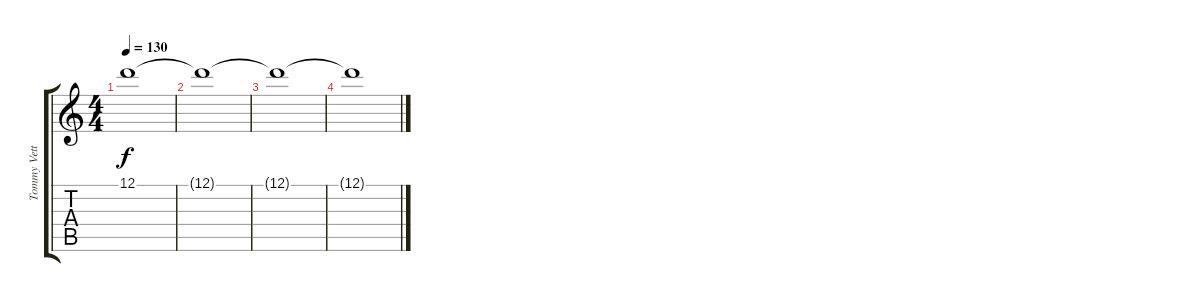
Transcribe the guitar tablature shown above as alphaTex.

\track ("Tommy Vetterli" "Tommy Vett") {instrument distortionguitar}
\staff {score tabs}
\tuning (D4 A3 F3 C3 G2 D2) {hide}
\ts (4 4)
\tempo 130
\clef g2
\ks c
12.1{t}.1{dy f} |
12.1{t}.1 |
12.1{t}.1 |
12.1{t}.1
